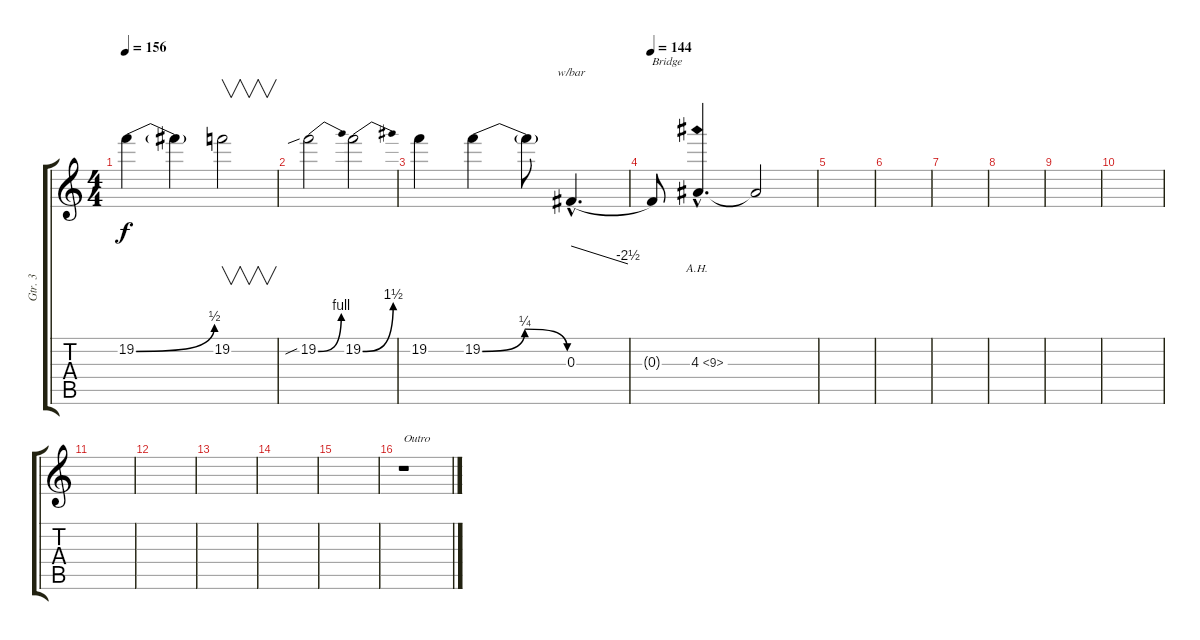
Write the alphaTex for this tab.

\track ("Gtr. 3" "Gtr. 3") {instrument distortionguitar}
\staff {score tabs}
\tuning (Eb4 Bb3 Gb3 Db3 Ab2 Eb2) {hide}
\ts (4 4)
\tempo 156
\clef g2
\ks c
19.2{be (bend 0 0 60 2)}.4{dy f} 19.2{t}.4 19.2.2{v} |
19.2{be (bend 0 0 60 4) sib}.2 19.2{be (bend 0 0 60 6)}.2 |
19.2.4 19.2{be (bendrelease 0 0 30 1 30 1 60 0)}.4 19.2{t}.8 0.3{hac}.4{d tbe (dive default 0 0 60 -10)} |
\tempo 144
0.3{t}.8{txt "Bridge"} 4.3{ah 5 hac}.4{d} 4.3{t}.2 |
|
|
|
|
|
|
|
|
|
|
|
r.1{txt "Outro"}
